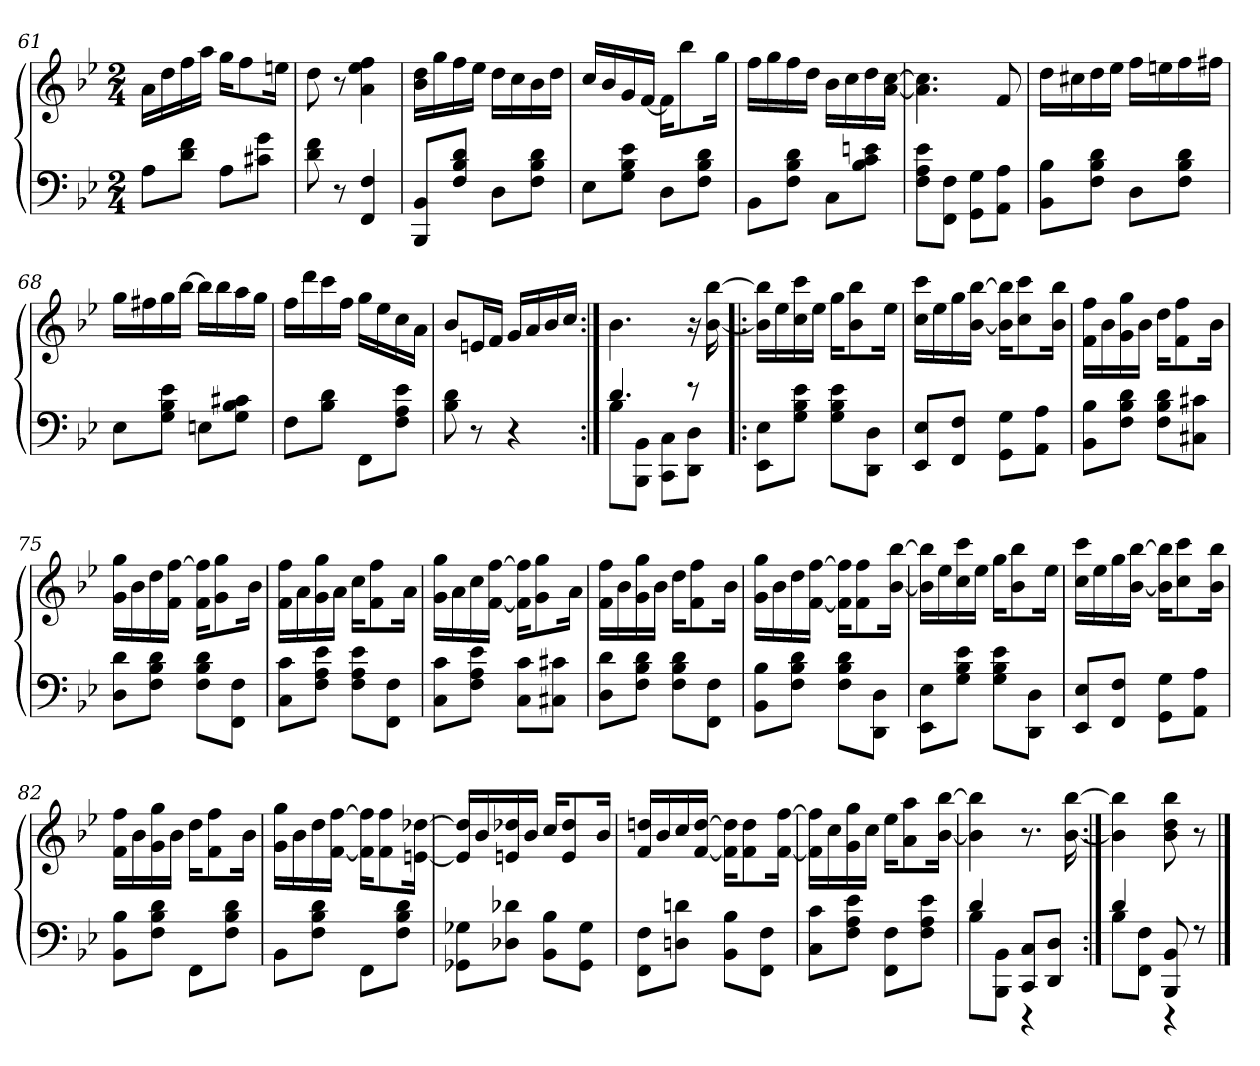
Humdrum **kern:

**kern	**kern
*part1	*part1
*staff2	*staff1
*clefF4	*clefG2
*k[b-e-]	*k[b-e-]
*M2/4	*M2/4
=61	=61
8AL	16aLL
.	16dd
8d 8fJ	16ff
.	16aaJJ
8AL	16ggKL
.	8ff
8c#X 8gJ	.
.	16eenJk
=62	=62
8d 8f	8dd
8r	8r
4FF 4F	4a 4ee- 4ff
=63	=63
8BBB- 8BB-L	16b- 16ddLL
.	16gg
8F 8B- 8dJ	16ff
.	16ee-JJ
8DL	16ddLL
.	16cc
8F 8B- 8dJ	16b-
.	16ddJJ
=64	=64
8E-L	16ccLL
.	16b-
8G 8B- 8e-J	16g
.	[16fJJ
8DL	16fKL]
.	8bb-
8F 8B- 8dJ	.
.	16ggJk
=65	=65
8BB-L	16ffLL
.	16gg
8F 8B- 8dJ	16ff
.	16ddJJ
8CL	16b-LL
.	16cc
8B- 8c 8enJ	16dd
.	[16a [16ccJJ
=66	=66
8F 8A 8e-L	4.a] 4.cc]
8FF 8FJ	.
8GG 8GL	.
8AA 8AJ	8f
=67	=67
8BB- 8B-L	16ddLL
.	16cc#X
8F 8B- 8dJ	16dd
.	16ee-JJ
8DL	16ffLL
.	16een
8F 8B- 8dJ	16ff
.	16ff#XJJ
=68	=68
8E-L	16ggLL
.	16ff#X
8G 8B- 8e-J	16gg
.	[16bb-JJ
8EnL	16bb-LL]
.	16bb-
8G 8B- 8c#XJ	16aa
.	16ggJJ
=69	=69
8FL	16ffLL
.	16ddd
8B- 8dJ	16ccc
.	16ffJJ
8FFL	16ggLL
.	16ee-
8F 8A 8e-J	16cc
.	16aJJ
=70	=70
8B- 8d	8b-L
8r	16enL
.	16fJJ
4r	16gLL
.	16a
.	16b-
.	16ccJJ
=71:|!	=71:|!
*^	*
4.d	8B-L	4.b-
.	8BBB- 8BB-J	.
.	8CC 8CL	.
8r	8DD 8DJ	16r
.	.	[16b- [16bb-
*v	*v	*
=72!|:	=72!|:
8EE- 8E-L	16b-] 16bb-]LL
.	16ee-
8G 8B- 8e-J	16cc 16ccc
.	16ee-JJ
8G 8B- 8e-L	16ggKL
.	8b- 8bb-
8DD 8DJ	.
.	16ee-Jk
=73	=73
8EE- 8E-L	16cc 16cccLL
.	16ee-
8FF 8FJ	16gg
.	[16b- [16bb-JJ
8GG 8GL	16b-] 16bb-]KL
.	8cc 8ccc
8AA 8AJ	.
.	16b- 16bb-Jk
=74	=74
8BB- 8B-L	16f 16ffLL
.	16b-
8F 8B- 8dJ	16g 16gg
.	16b-JJ
8F 8B- 8dL	16ddKL
.	8f 8ff
8C#X 8c#XJ	.
.	16b-Jk
=75	=75
8D 8dL	16g 16ggLL
.	16b-
8F 8B- 8dJ	16dd
.	16f [16ffJJ
8F 8B- 8dL	16f 16ff]KL
.	8g 8gg
8FF 8FJ	.
.	16b-Jk
=76	=76
8C 8cL	16f 16ffLL
.	16a
8F 8A 8e-J	16g 16gg
.	16aJJ
8F 8A 8e-L	16ccKL
.	8f 8ff
8FF 8FJ	.
.	16aJk
=77	=77
8C 8cL	16g 16ggLL
.	16a
8F 8A 8e-J	16cc
.	[16f [16ffJJ
8C 8cL	16f] 16ff]KL
.	8g 8gg
8C#X 8c#XJ	.
.	16aJk
=78	=78
8D 8dL	16f 16ffLL
.	16b-
8F 8B- 8dJ	16g 16gg
.	16b-JJ
8F 8B- 8dL	16ddKL
.	8f 8ff
8FF 8FJ	.
.	16b-Jk
=79	=79
8BB- 8B-L	16g 16ggLL
.	16b-
8F 8B- 8dJ	16dd
.	[16f [16ffJJ
8F 8B- 8dL	16f] 16ff]KL
.	8f 8ff
8DD 8DJ	.
.	[16b- [16bb-Jk
=80	=80
8EE- 8E-L	16b-] 16bb-]LL
.	16ee-
8G 8B- 8e-J	16cc 16ccc
.	16ee-JJ
8G 8B- 8e-L	16ggKL
.	8b- 8bb-
8DD 8DJ	.
.	16ee-Jk
=81	=81
8EE- 8E-L	16cc 16cccLL
.	16ee-
8FF 8FJ	16gg
.	[16b- [16bb-JJ
8GG 8GL	16b-] 16bb-]KL
.	8cc 8ccc
8AA 8AJ	.
.	16b- 16bb-Jk
=82	=82
8BB- 8B-L	16f 16ffLL
.	16b-
8F 8B- 8dJ	16g 16gg
.	16b-JJ
8FFL	16ddKL
.	8f 8ff
8F 8B- 8dJ	.
.	16b-Jk
=83	=83
8BB-L	16g 16ggLL
.	16b-
8F 8B- 8dJ	16dd
.	[16f [16ffJJ
8FFL	16f] 16ff]KL
.	8f 8ff
8F 8B- 8dJ	.
.	[16en [16dd-XJk
=84	=84
8GG-X 8G-XL	16e] 16dd-]LL
.	16b-
8D-X 8d-XJ	16en 16dd-X
.	16b-JJ
8BB- 8B-L	16ccKL
.	8e 8dd-
8GG- 8G-J	.
.	16b-Jk
=85	=85
8FF 8FL	16f 16ddnLL
.	16b-
8Dn 8dnJ	16cc
.	[16f [16ddJJ
8BB- 8B-L	16f] 16dd]KL
.	8f 8dd
8FF 8FJ	.
.	[16f [16ffJk
=86	=86
8C 8cL	16f] 16ff]LL
.	16cc
8F 8A 8e-J	16g 16gg
.	16ccJJ
8FF 8FL	16ee-KL
.	8a 8aa
8F 8A 8e-J	.
.	[16b- [16bb-Jk
=87	=87
*^	*
4d	8B-L	4b-] 4bb-]
.	8BBB- 8BB-J	.
8CC 8CL	4r	8.r
8DD 8DJ	.	.
.	.	[16b- [16bb-
=88:|!	=88:|!	=88:|!
4d	8B-L	4b-] 4bb-]
.	8FF 8FJ	.
8BBB- 8BB-	4r	8b- 8dd 8bb-
8r	.	8r
*v	*v	*
==	==
*-	*-
